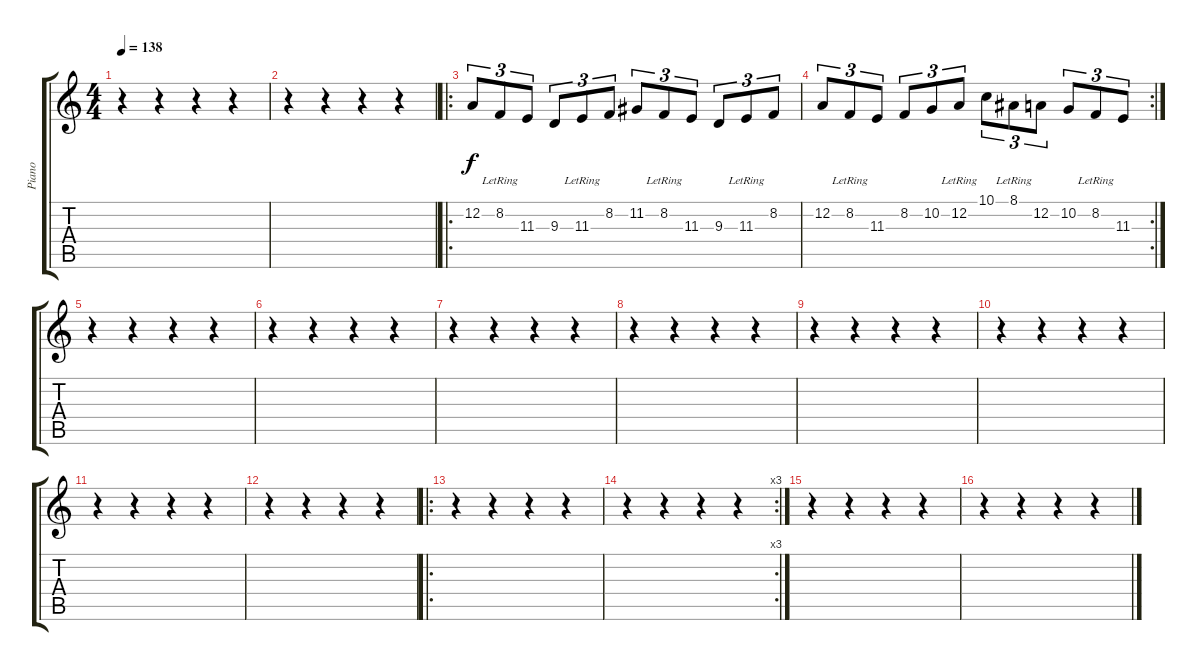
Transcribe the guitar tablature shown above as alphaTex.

\track ("Piano" "Piano") {instrument orchestralharp}
\staff {score tabs}
\tuning (D4 A3 F3 C3 G2 D2) {hide}
\ts (4 4)
\tempo 138
\clef g2
\ks c
r.4{dy f instrument orchestralharp} r.4 r.4 r.4 |
r.4 r.4 r.4 r.4 |
\ro
12.2.8{tu (3 2)} 8.2{lr}.8{tu (3 2)} 11.3.8{tu (3 2)} 9.3.8{tu (3 2)} 11.3{lr}.8{tu (3 2)} 8.2.8{tu (3 2)} 11.2.8{tu (3 2)} 8.2{lr}.8{tu (3 2)} 11.3.8{tu (3 2)} 9.3.8{tu (3 2)} 11.3{lr}.8{tu (3 2)} 8.2.8{tu (3 2)} |
\rc 2
12.2.8{tu (3 2)} 8.2{lr}.8{tu (3 2)} 11.3{lr}.8{tu (3 2)} 8.2.8{tu (3 2)} 10.2.8{tu (3 2)} 12.2{lr}.8{tu (3 2)} 10.1.8{tu (3 2)} 8.1{lr}.8{tu (3 2)} 12.2.8{tu (3 2)} 10.2.8{tu (3 2)} 8.2{lr}.8{tu (3 2)} 11.3.8{tu (3 2)} |
r.4 r.4 r.4 r.4 |
r.4 r.4 r.4 r.4 |
r.4 r.4 r.4 r.4 |
r.4 r.4 r.4 r.4 |
r.4 r.4 r.4 r.4 |
r.4 r.4 r.4 r.4 |
r.4 r.4 r.4 r.4 |
r.4 r.4 r.4 r.4 |
\ro
r.4 r.4 r.4 r.4 |
\rc 3
r.4 r.4 r.4 r.4 |
r.4 r.4 r.4 r.4 |
r.4 r.4 r.4 r.4
